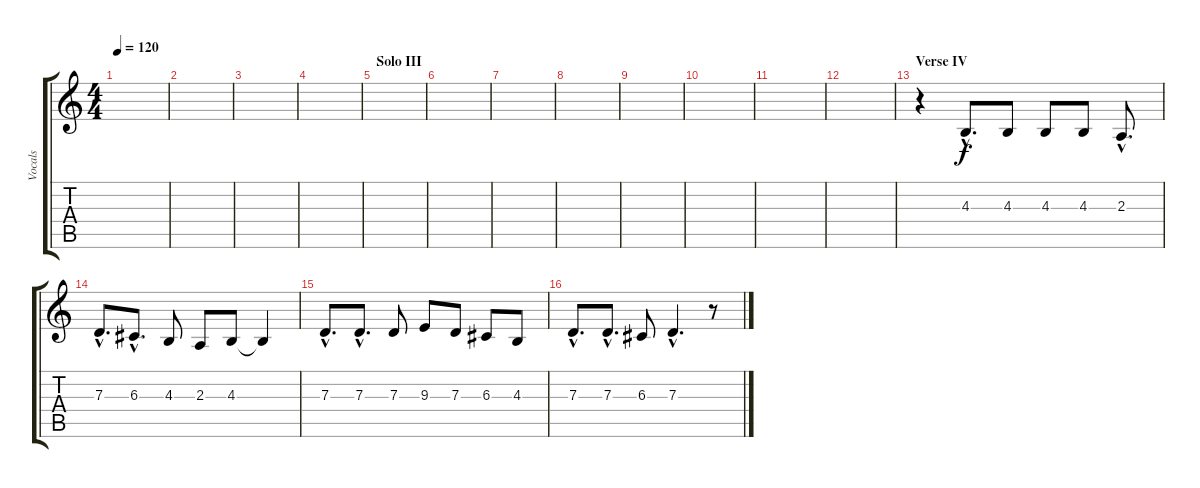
\track ("Vocals" "Vocals") {instrument lead2sawtooth}
\staff {score tabs}
\tuning (E4 B3 G3 D3 A2 E2) {hide}
\ts (4 4)
\tempo 120
\clef g2
\ks c
|
|
|
|
\section ("" "Solo III")
|
|
|
|
|
|
|
|
\section ("" "Verse IV")
r.4 4.3{hac}.8{d} 4.3.8 4.3.8 4.3.8 2.3{hac}.8{d} |
7.3{hac}.8{d} 6.3{hac}.8{d} 4.3.8 2.3.8 4.3.8 4.3{t}.4 |
7.3{hac}.8{d} 7.3{hac}.8{d} 7.3.8 9.3.8 7.3.8 6.3.8 4.3.8 |
7.3{hac}.8{d} 7.3{hac}.8{d} 6.3.8 7.3{hac}.4{d} r.8
